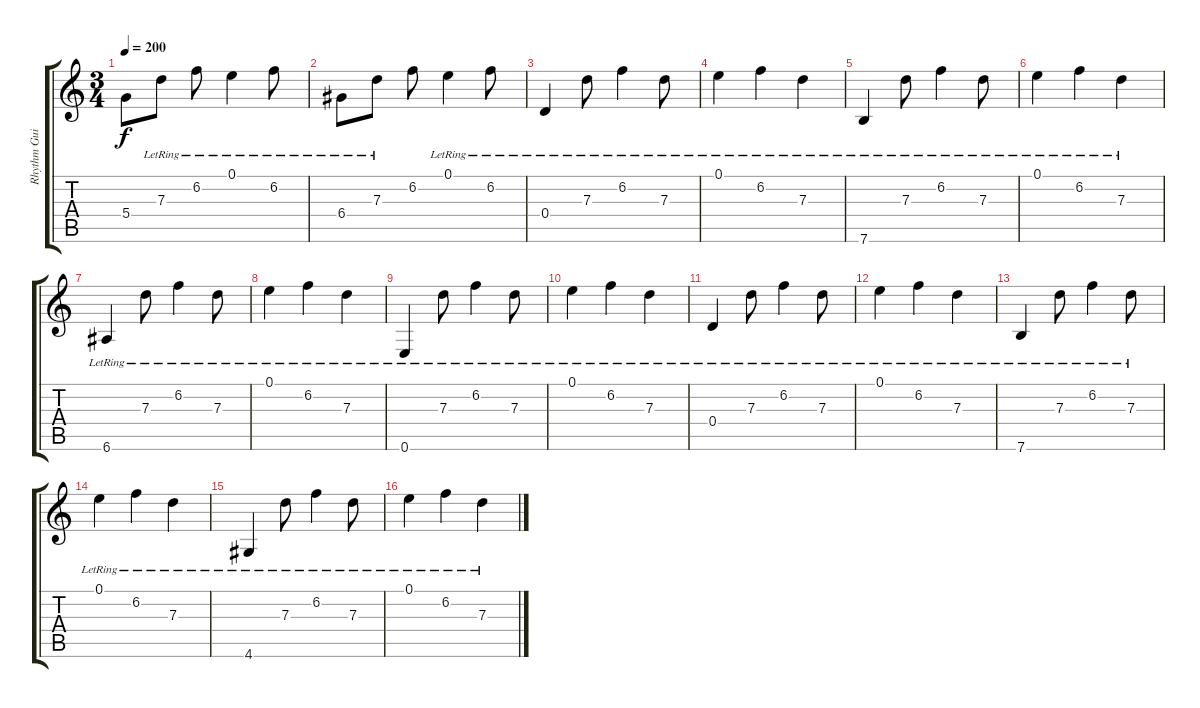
\track ("Rhythm Guitar" "Rhythm Gui") {instrument distortionguitar}
\staff {score tabs}
\tuning (E4 B3 G3 D3 A2 E2) {hide}
\ts (3 4)
\tempo 200
\clef g2
\ks c
5.4.8{dy f} 7.3{lr}.8 6.2{lr}.8 0.1{lr}.4 6.2{lr}.8 |
6.4{lr}.8 7.3{lr}.8 6.2.8 0.1{lr}.4 6.2{lr}.8 |
0.4{lr}.4 7.3{lr}.8 6.2{lr}.4 7.3{lr}.8 |
0.1{lr}.4 6.2{lr}.4 7.3{lr}.4 |
7.6{lr}.4 7.3{lr}.8 6.2{lr}.4 7.3{lr}.8 |
0.1{lr}.4 6.2{lr}.4 7.3{lr}.4 |
6.6{lr}.4 7.3{lr}.8 6.2{lr}.4 7.3{lr}.8 |
0.1{lr}.4 6.2{lr}.4 7.3{lr}.4 |
0.6{lr}.4 7.3{lr}.8 6.2{lr}.4 7.3{lr}.8 |
0.1{lr}.4 6.2{lr}.4 7.3{lr}.4 |
0.4{lr}.4 7.3{lr}.8 6.2{lr}.4 7.3{lr}.8 |
0.1{lr}.4 6.2{lr}.4 7.3{lr}.4 |
7.6{lr}.4 7.3{lr}.8 6.2{lr}.4 7.3{lr}.8 |
0.1{lr}.4 6.2{lr}.4 7.3{lr}.4 |
4.6{lr}.4 7.3{lr}.8 6.2{lr}.4 7.3{lr}.8 |
0.1{lr}.4 6.2{lr}.4 7.3{lr}.4
